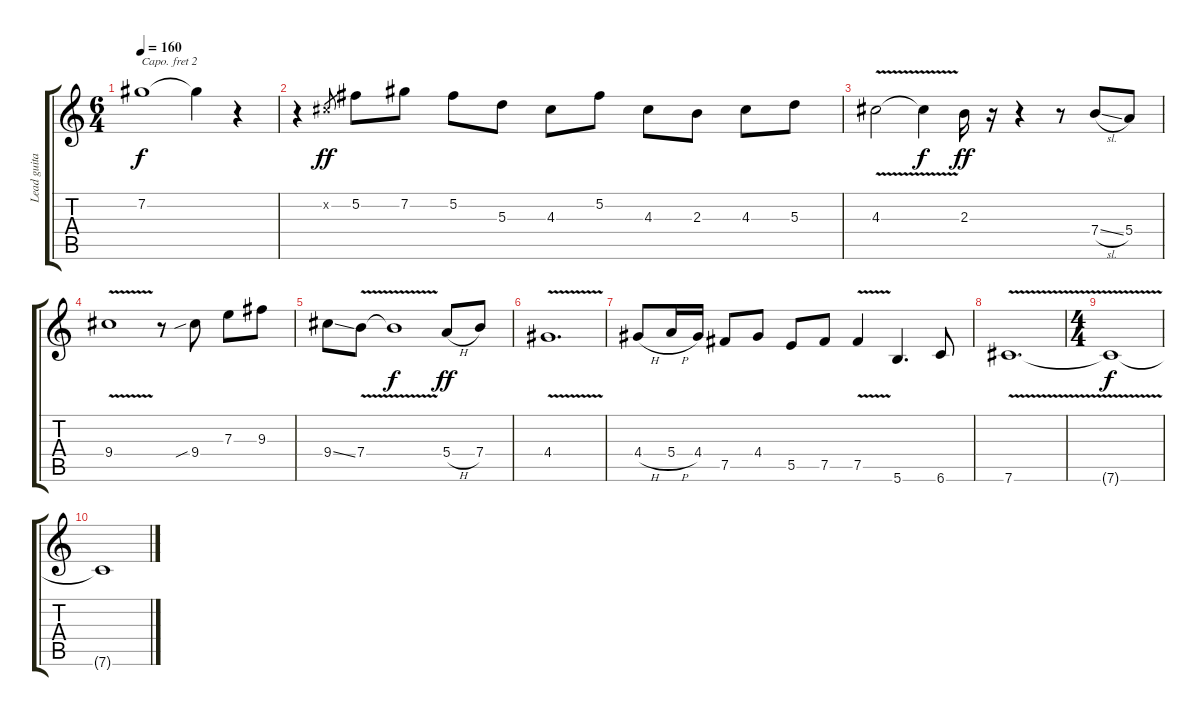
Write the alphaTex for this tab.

\track ("Lead guitar" "Lead guita") {instrument electricguitarjazz}
\staff {score tabs}
\capo 2
\tuning (E4 B3 G3 D3 A2 E2) {hide}
\ts (6 4)
\tempo 160
\clef g2
\ks c
7.2{t}.1{dy f} 7.2{t}.4 r.4 |
r.4 0.2{x}.8{gr dy ff} 5.2.8 7.2.8 5.2.8 5.3.8 4.3.8 5.2.8 4.3.8 2.3.8 4.3.8 5.3.8 |
4.3{v}.2 4.3{t}.4{dy f} 2.3.16{dy ff} r.16 r.4 r.8 7.4{sl}.8 5.4.8 |
9.4{v}.1 r.8 9.4{sib}.8 7.3.8 9.3.8 |
9.4{ss}.8 7.4{v}.8 7.4{t}.1{dy f} 5.4{h}.8{dy ff} 7.4.8 |
4.4{v}.1{d} |
4.4{h}.8 5.4{h}.16 4.4.16 7.5.8 4.4.8 5.5.8 7.5.8 7.5{v}.4 5.6.4{d} 6.6.8 |
7.6{v}.1{d} |
\ts (4 4)
7.6{t}.1{dy f volume 0} |
7.6{t}.1
